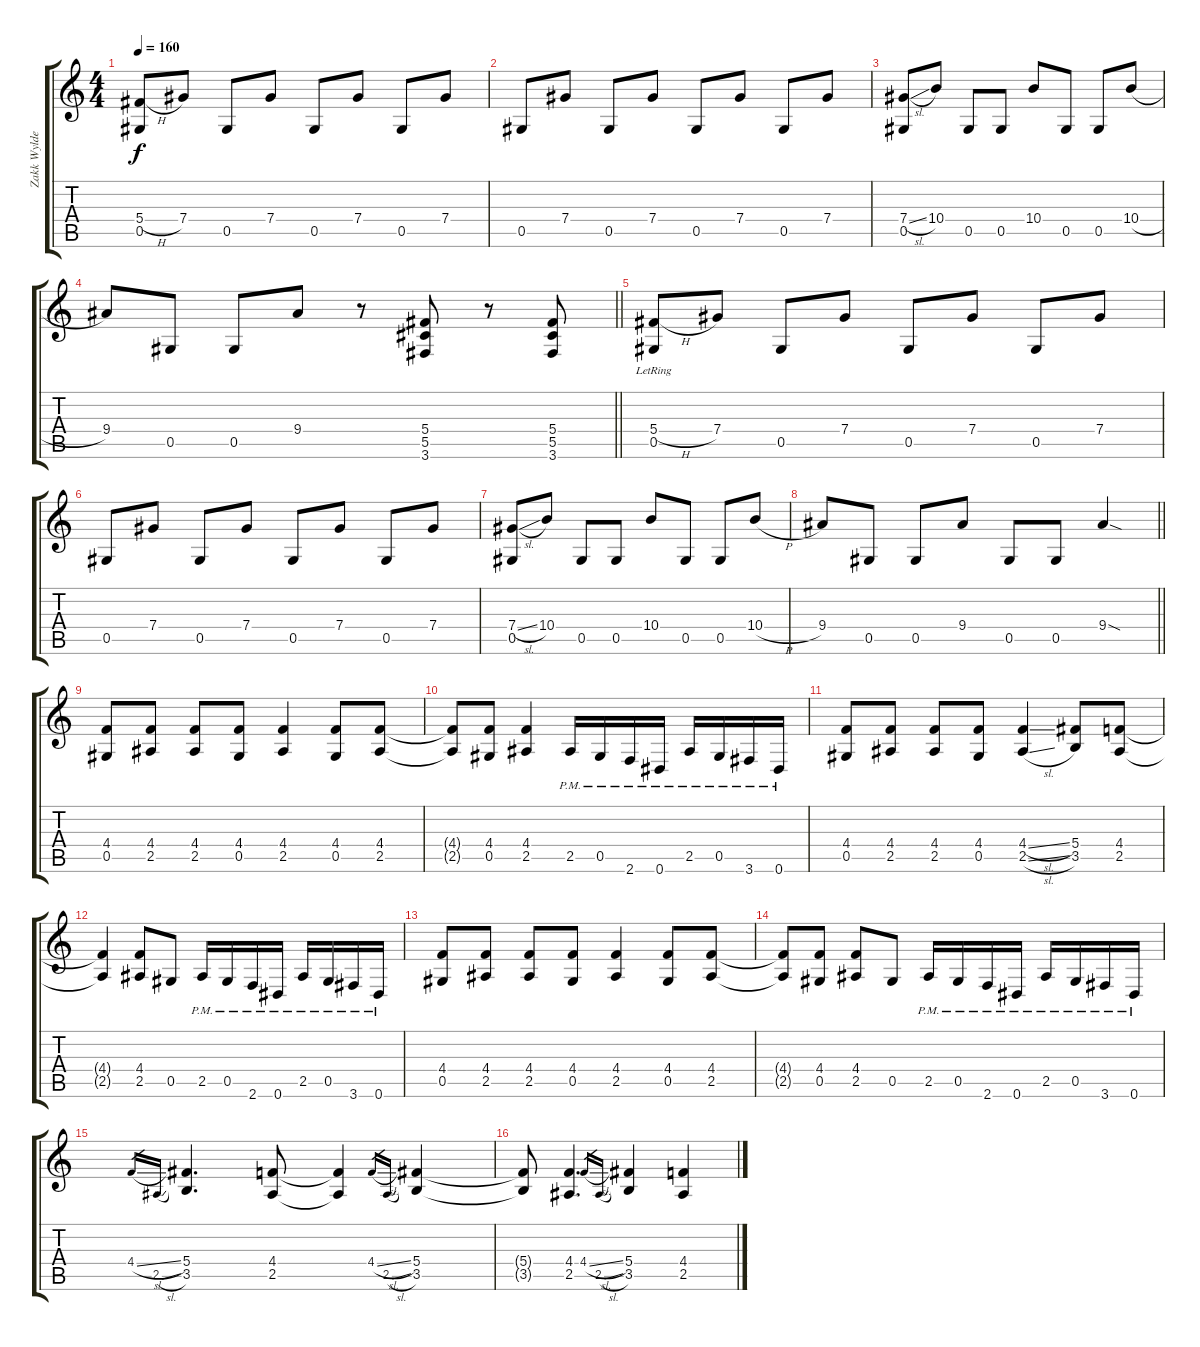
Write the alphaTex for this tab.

\track ("Zakk Wylde (Rhytm Gtr.1)" "Zakk Wylde") {instrument distortionguitar}
\staff {score tabs}
\tuning (Eb4 Bb3 Gb3 Db3 Ab2 Eb2) {hide}
\ts (4 4)
\tempo 160
\clef g2
\ks c
(5.4{h} 0.5).8{dy f} 7.4.8 0.5.8 7.4.8 0.5.8 7.4.8 0.5.8 7.4.8 |
0.5.8 7.4.8 0.5.8 7.4.8 0.5.8 7.4.8 0.5.8 7.4.8 |
(7.4{sl} 0.5).8 10.4.8 0.5.8 0.5.8 10.4.8 0.5.8 0.5.8 10.4{h}.8 |
\barLineRight lightlight
9.4.8 0.5.8 0.5.8 9.4.8 r.8 (5.4 5.5 3.6).8 r.8 (5.4 5.5 3.6).8 |
(5.4{h lr} 0.5{lr}).8 7.4.8 0.5.8 7.4.8 0.5.8 7.4.8 0.5.8 7.4.8 |
0.5.8 7.4.8 0.5.8 7.4.8 0.5.8 7.4.8 0.5.8 7.4.8 |
(7.4{sl} 0.5).8 10.4.8 0.5.8 0.5.8 10.4.8 0.5.8 0.5.8 10.4{h}.8 |
\barLineRight lightlight
9.4.8 0.5.8 0.5.8 9.4.8 0.5.8 0.5.8 9.4{sod}.4 |
(4.4 0.5).8 (4.4 2.5).8 (4.4 2.5).8 (4.4 0.5).8 (4.4 2.5).4 (4.4 0.5).8 (4.4 2.5).8 |
(4.4{t} 2.5{t}).8 (4.4 0.5).8 (4.4 2.5).4 2.5{pm}.16 0.5{pm}.16 2.6{pm}.16 0.6{pm}.16 2.5{pm}.16 0.5{pm}.16 3.6{pm}.16 0.6{pm}.16 |
(4.4 0.5).8 (4.4 2.5).8 (4.4 2.5).8 (4.4 0.5).8 (4.4{sl} 2.5{sl}).4 (5.4 3.5).8 (4.4 2.5).8 |
(4.4{t} 2.5{t}).4 (4.4 2.5).8 0.5.8 2.5{pm}.16 0.5{pm}.16 2.6{pm}.16 0.6{pm}.16 2.5{pm}.16 0.5{pm}.16 3.6{pm}.16 0.6{pm}.16 |
(4.4 0.5).8 (4.4 2.5).8 (4.4 2.5).8 (4.4 0.5).8 (4.4 2.5).4 (4.4 0.5).8 (4.4 2.5).8 |
(4.4{t} 2.5{t}).8 (4.4 0.5).8 (4.4 2.5).8 0.5.8 2.5{pm}.16 0.5{pm}.16 2.6{pm}.16 0.6{pm}.16 2.5{pm}.16 0.5{pm}.16 3.6{pm}.16 0.6{pm}.16 |
4.4{sl}.16{gr} 2.5{sl}.16{gr} (5.4 3.5).4{d} (4.4 2.5).8 (4.4{t} 2.5{t}).4 4.4{sl}.16{gr} 2.5{sl}.16{gr} (5.4 3.5).4 |
(5.4{t} 3.5{t}).8 (4.4 2.5).4{d} 4.4{sl}.16{gr} 2.5{sl}.16{gr} (5.4 3.5).4 (4.4 2.5).4
